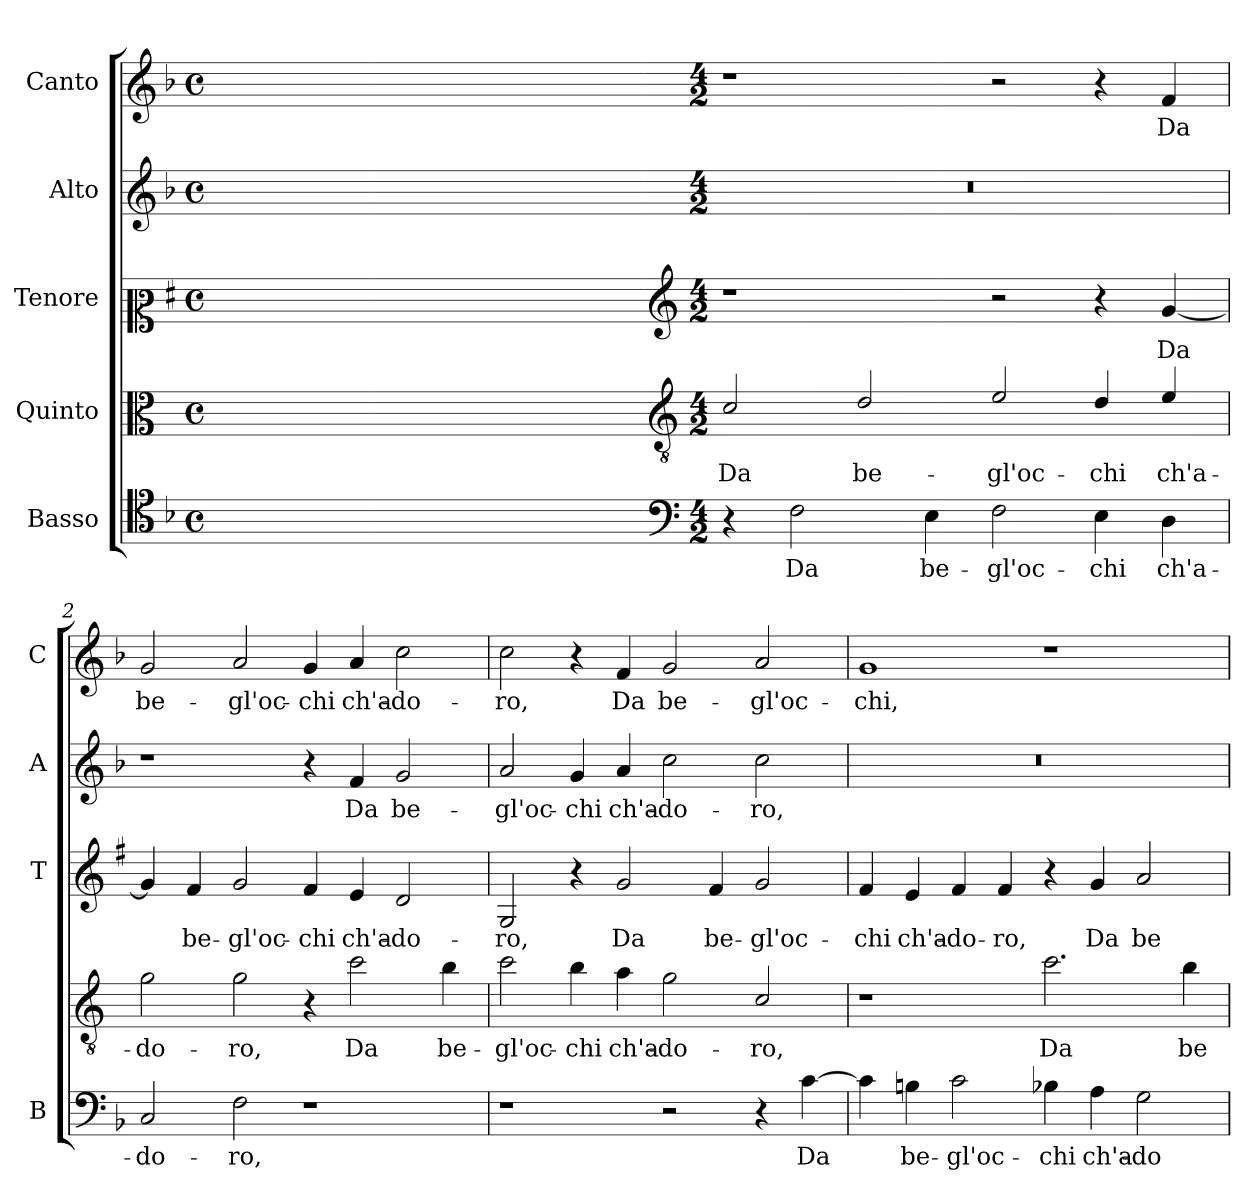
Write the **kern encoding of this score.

**kern	**text	**kern	**text	**kern	**text	**kern	**text	**kern	**text
*part5	*part5	*part4	*part4	*part3	*part3	*part2	*part2	*part1	*part1
*staff5	*staff5	*staff4	*staff4	*staff3	*staff3	*staff2	*staff2	*staff1	*staff1
*I"Basso	*	*I"Quinto	*	*I"Tenore	*	*I"Alto	*	*I"Canto	*
*I'B	*	*	*	*I'T	*	*I'A	*	*I'C	*
*clefC4	*	*clefC3	*	*clefC2	*	*clefG2	*	*clefG2	*
*	*	*ITrd4c7	*	*ITrd1c2	*	*	*	*	*
*k[b-]	*	*k[b-]	*	*k[b-]	*	*k[b-]	*	*k[b-]	*
*F:	*	*F:	*	*F:	*	*F:	*	*F:	*
*M4/4	*	*M4/4	*	*M4/4	*	*M4/4	*	*M4/4	*
*met(c)	*	*met(c)	*	*met(c)	*	*met(c)	*	*met(c)	*
=	=	=	=	=	=	=	=	=	=
1ryy	.	1ryy	.	1ryy	.	1ryy	.	1ryy	.
=1X-	=1X-	=1X-	=1X-	=1X-	=1X-	=1X-	=1X-	=1X-	=1X-
4ryy	.	4ryy	.	4ryy	.	4ryy	.	4ryy	.
4ryy	.	4ryy	.	4ryy	.	4ryy	.	4ryy	.
4ryy	.	4ryy	.	4ryy	.	4ryy	.	4ryy	.
4ryy	.	4ryy	.	4ryy	.	4ryy	.	4ryy	.
=1-	=1-	=1-	=1-	=1-	=1-	=1-	=1-	=1-	=1-
*clefF4	*	*clefGv2	*	*clefG2	*	*	*	*	*
*M4/2	*	*M4/2	*	*M4/2	*	*M4/2	*	*M4/2	*
!	!	!	!LO:LY:b	!	!	!	!	!	!
4r	.	2F/	Da	1r	.	0r	.	1r	.
!	!LO:LY:b	!	!	!	!	!	!	!	!
2F\	Da	.	.	.	.	.	.	.	.
!	!	!	!LO:LY:b	!	!	!	!	!	!
.	.	2G/	be-	.	.	.	.	.	.
!	!LO:LY:b	!	!	!	!	!	!	!	!
4E\	be-	.	.	.	.	.	.	.	.
!	!LO:LY:b	!	!LO:LY:b	!	!	!	!	!	!
2F\	-gl'oc-	2A/	-gl'oc-	2r	.	.	.	2r	.
!	!LO:LY:b	!	!LO:LY:b	!	!	!	!	!	!
4E\	-chi	4G/	-chi	4r	.	.	.	4r	.
!	!LO:LY:b	!	!LO:LY:b	!	!LO:LY:b	!	!	!	!LO:LY:b
4D\	ch'a-	4A/	ch'a-	[4f/	Da	.	.	4f/	Da
=2	=2	=2	=2	=2	=2	=2	=2	=2	=2
!	!LO:LY:b	!	!LO:LY:b	!	!	!	!	!	!LO:LY:b
2C/	-do-	2c\	-do-	4f/]	.	1r	.	2g/	be-
!	!	!	!	!	!LO:LY:b	!	!	!	!
.	.	.	.	4e/	be-	.	.	.	.
!	!LO:LY:b	!	!LO:LY:b	!	!LO:LY:b	!	!	!	!LO:LY:b
2F\	-ro,	2c\	-ro,	2f/	-gl'oc-	.	.	2a/	-gl'oc-
!	!	!	!	!	!LO:LY:b	!	!	!	!LO:LY:b
1r	.	4r	.	4e/	-chi	4r	.	4g/	-chi
!	!	!	!LO:LY:b	!	!LO:LY:b	!	!LO:LY:b	!	!LO:LY:b
.	.	2f\	Da	4d/	ch'a-	4f/	Da	4a/	ch'a-
!	!	!	!	!	!LO:LY:b	!	!LO:LY:b	!	!LO:LY:b
.	.	.	.	2c/	-do-	2g/	be-	2cc\	-do-
!	!	!	!LO:LY:b	!	!	!	!	!	!
.	.	4e\	be-	.	.	.	.	.	.
=3	=3	=3	=3	=3	=3	=3	=3	=3	=3
!	!	!	!LO:LY:b	!	!LO:LY:b	!	!LO:LY:b	!	!LO:LY:b
1r	.	2f\	-gl'oc-	2F/	-ro,	2a/	-gl'oc-	2cc\	-ro,
!	!	!	!LO:LY:b	!	!	!	!LO:LY:b	!	!
.	.	4e\	-chi	4r	.	4g/	-chi	4r	.
!	!	!	!LO:LY:b	!	!LO:LY:b	!	!LO:LY:b	!	!LO:LY:b
.	.	4d\	ch'a-	2f/	Da	4a/	ch'a-	4f/	Da
!	!	!	!LO:LY:b	!	!	!	!LO:LY:b	!	!LO:LY:b
2r	.	2c\	-do-	.	.	2cc\	-do-	2g/	be-
!	!	!	!	!	!LO:LY:b	!	!	!	!
.	.	.	.	4e/	be-	.	.	.	.
!	!	!	!LO:LY:b	!	!LO:LY:b	!	!LO:LY:b	!	!LO:LY:b
4r	.	2F/	-ro,	2f/	-gl'oc-	2cc\	-ro,	2a/	-gl'oc-
!	!LO:LY:b	!	!	!	!	!	!	!	!
[4c\	Da	.	.	.	.	.	.	.	.
!!LO:LB:g=z
=4	=4	=4	=4	=4	=4	=4	=4	=4	=4
!	!	!	!	!	!LO:LY:b	!	!	!	!LO:LY:b
4c\]	.	1r	.	4e/	-chi	0r	.	1g	-chi,
!	!LO:LY:b	!	!	!	!LO:LY:b	!	!	!	!
4Bn\	be-	.	.	4d/	ch'a-	.	.	.	.
!	!LO:LY:b	!	!	!	!LO:LY:b	!	!	!	!
2c\	-gl'oc-	.	.	4e/	-do-	.	.	.	.
!	!	!	!	!	!LO:LY:b	!	!	!	!
.	.	.	.	4e/	-ro,	.	.	.	.
!	!LO:LY:b	!	!LO:LY:b	!	!	!	!	!	!
4B-X\	-chi	2.f\	Da	4r	.	.	.	1r	.
!	!LO:LY:b	!	!	!	!LO:LY:b	!	!	!	!
4A\	ch'a-	.	.	4f/	Da	.	.	.	.
!	!LO:LY:b	!	!	!	!LO:LY:b	!	!	!	!
2G\	-do-	.	.	2g/	be-	.	.	.	.
!	!	!	!LO:LY:b	!	!	!	!	!	!
.	.	4e\	be-	.	.	.	.	.	.
=	=	=	=	=	=	=	=	=	=
*-	*-	*-	*-	*-	*-	*-	*-	*-	*-
